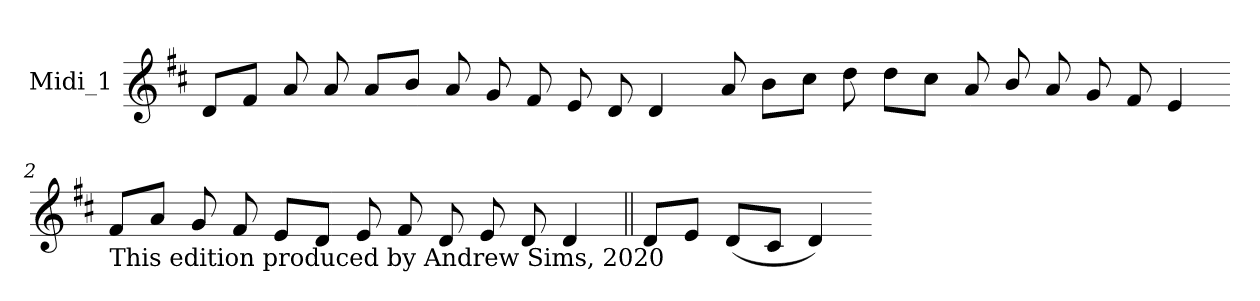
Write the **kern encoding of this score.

**kern
*part1
*staff1
*I"Midi_1
*clefG2
*k[f#c#]
*D:
=
8dL
8f#J
8a
8a
8aL
8bJ
8a
8g
8f#
8e
8d
4d
!!LO:LB:g=z
=1-
8a
8bL
8cc#J
8dd
8ddL
8cc#J
8a
8b/
8a
8g
8f#
4e
!!LO:LB:g=z
=2-
!LO:TX:b:t=This edition produced by Andrew Sims, 2020
8f#L
8aJ
8g
8f#
8eL
8dJ
8e
8f#
8d
8e
8d
4d
=3||
8dL
8eJ
(<8dL
8c#J
4d)
=-
*-
